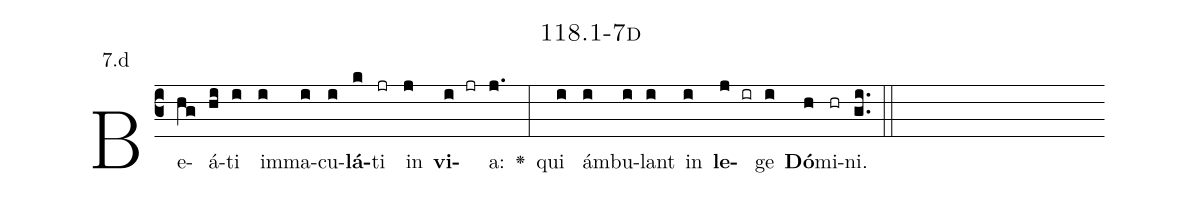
name: 118.1-7d;
annotation: 7.d;
%%
(c3)Be(hg)á(hi)ti(i) im(i)ma(i)cu(i)<b>lá</b>(k)ti(jr) in(j) <b>vi</b>(i jr)a:(j.) <v>\greheightstar</v>(:) qui(i) ám(i)bu(i)lant(i) in(i) <b>le</b>(j ir)ge(i) <b>Dó</b>(h)mi(hr)ni.(gi..) (::)


%E(i) u(i) o(j) u(i) a(h) e.(gi..) (::)
